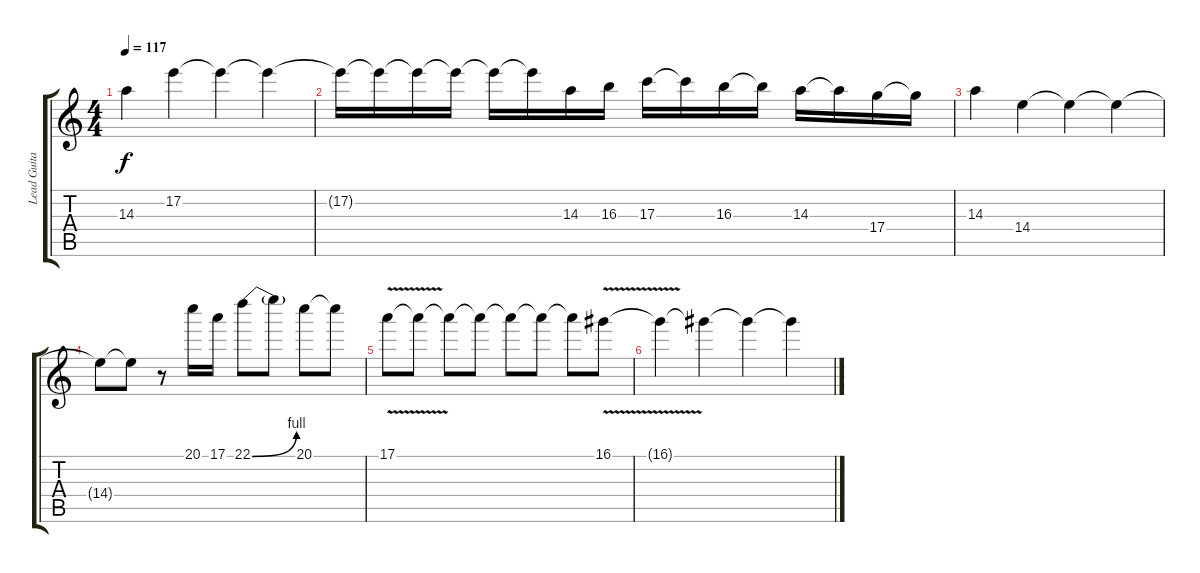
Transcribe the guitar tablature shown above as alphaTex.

\track ("Lead Guitar 1" "Lead Guita") {instrument distortionguitar}
\staff {score tabs}
\tuning (E4 B3 G3 D3 A2 E2) {hide}
\ts (4 4)
\tempo 117
\clef g2
\ks c
14.3.4{dy f} 17.2.4 17.2{t}.4 17.2{t}.4 |
17.2{t}.16 17.2{t}.16 17.2{t}.16 17.2{t}.16 17.2{t}.16 17.2{t}.16 14.3.16 16.3.16 17.3.16 17.3{t}.16 16.3.16 16.3{t}.16 14.3.16 14.3{t}.16 17.4.16 17.4{t}.16 |
14.3.4 14.4.4 14.4{t}.4 14.4{t}.4 |
14.4{t}.8 14.4{t}.8 r.8 20.1.16 17.1.16 22.1{be (bend 0 0 60 4)}.8 22.1{t}.8 20.1.8 20.1{t}.8 |
17.1{v}.8 17.1{t}.8 17.1{t}.8 17.1{t}.8 17.1{t}.8 17.1{t}.8 17.1{t}.8 16.1{v}.8 |
16.1{t}.4 16.1{t}.4 16.1{t}.4 16.1{t}.4
